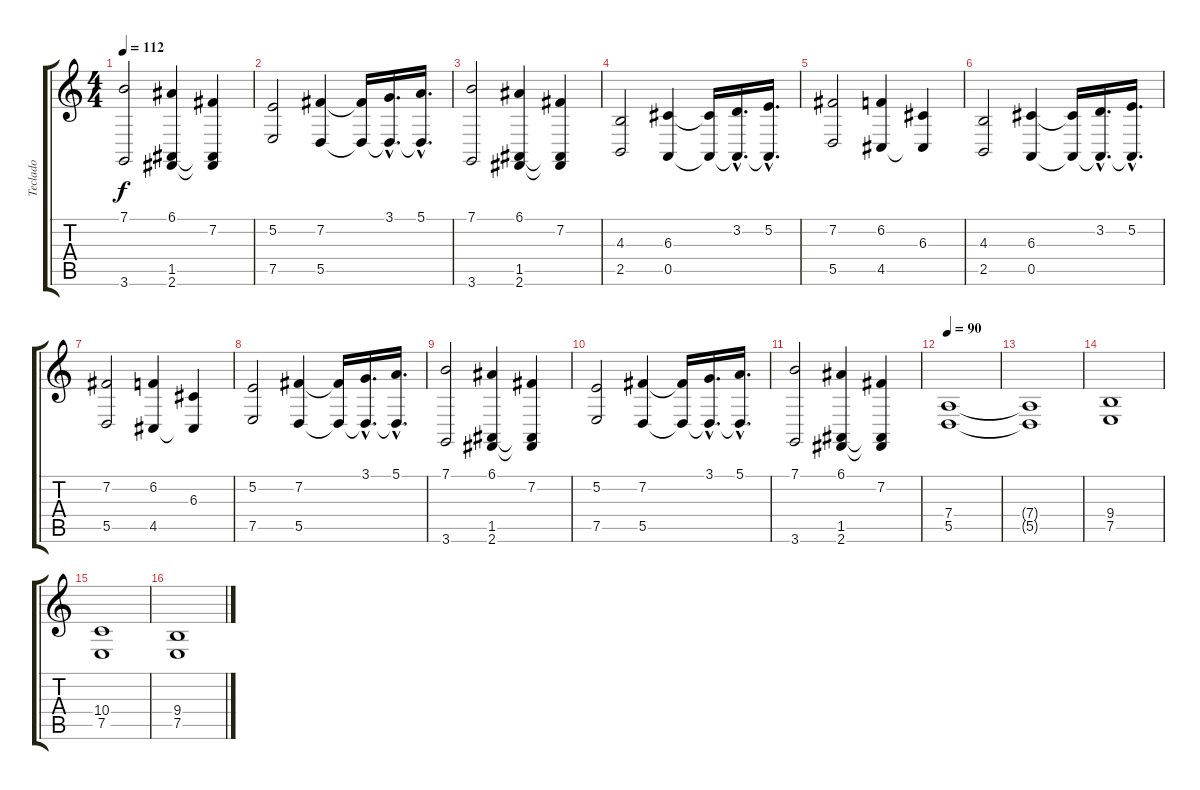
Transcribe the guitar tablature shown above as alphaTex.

\track ("Teclado" "Teclado") {instrument stringensemble1}
\staff {score tabs}
\tuning (E4 B3 G3 D3 A2 E2) {hide}
\ts (4 4)
\tempo 112
\clef g2
\ks c
(7.1 3.6).2{dy f} (6.1 1.5 2.6).4 (7.2 1.5{t} 2.6{t}).4 |
(5.2 7.5).2 (7.2 5.5).4 (7.2{t} 5.5{t}).16 (3.1{hac} 5.5{hac t}).16{d} (5.1{hac} 5.5{hac t}).16{d} |
(7.1 3.6).2 (6.1 1.5 2.6).4 (7.2 1.5{t} 2.6{t}).4 |
(4.3 2.5).2 (6.3 0.5).4 (6.3{t} 0.5{t}).16 (3.2{hac} 0.5{hac t}).16{d} (5.2{hac} 0.5{hac t}).16{d} |
(7.2 5.5).2 (6.2 4.5).4 (6.3 4.5{t}).4 |
(4.3 2.5).2 (6.3 0.5).4 (6.3{t} 0.5{t}).16 (3.2{hac} 0.5{hac t}).16{d} (5.2{hac} 0.5{hac t}).16{d} |
(7.2 5.5).2 (6.2 4.5).4 (6.3 4.5{t}).4 |
(5.2 7.5).2 (7.2 5.5).4 (7.2{t} 5.5{t}).16 (3.1{hac} 5.5{hac t}).16{d} (5.1{hac} 5.5{hac t}).16{d} |
(7.1 3.6).2 (6.1 1.5 2.6).4 (7.2 1.5{t} 2.6{t}).4 |
(5.2 7.5).2 (7.2 5.5).4 (7.2{t} 5.5{t}).16 (3.1{hac} 5.5{hac t}).16{d} (5.1{hac} 5.5{hac t}).16{d} |
(7.1 3.6).2 (6.1 1.5 2.6).4 (7.2 1.5{t} 2.6{t}).4 |
\tempo 90
(7.4 5.5).1 |
(7.4{t} 5.5{t}).1 |
(9.4 7.5).1 |
(10.4 7.5).1 |
(9.4 7.5).1
